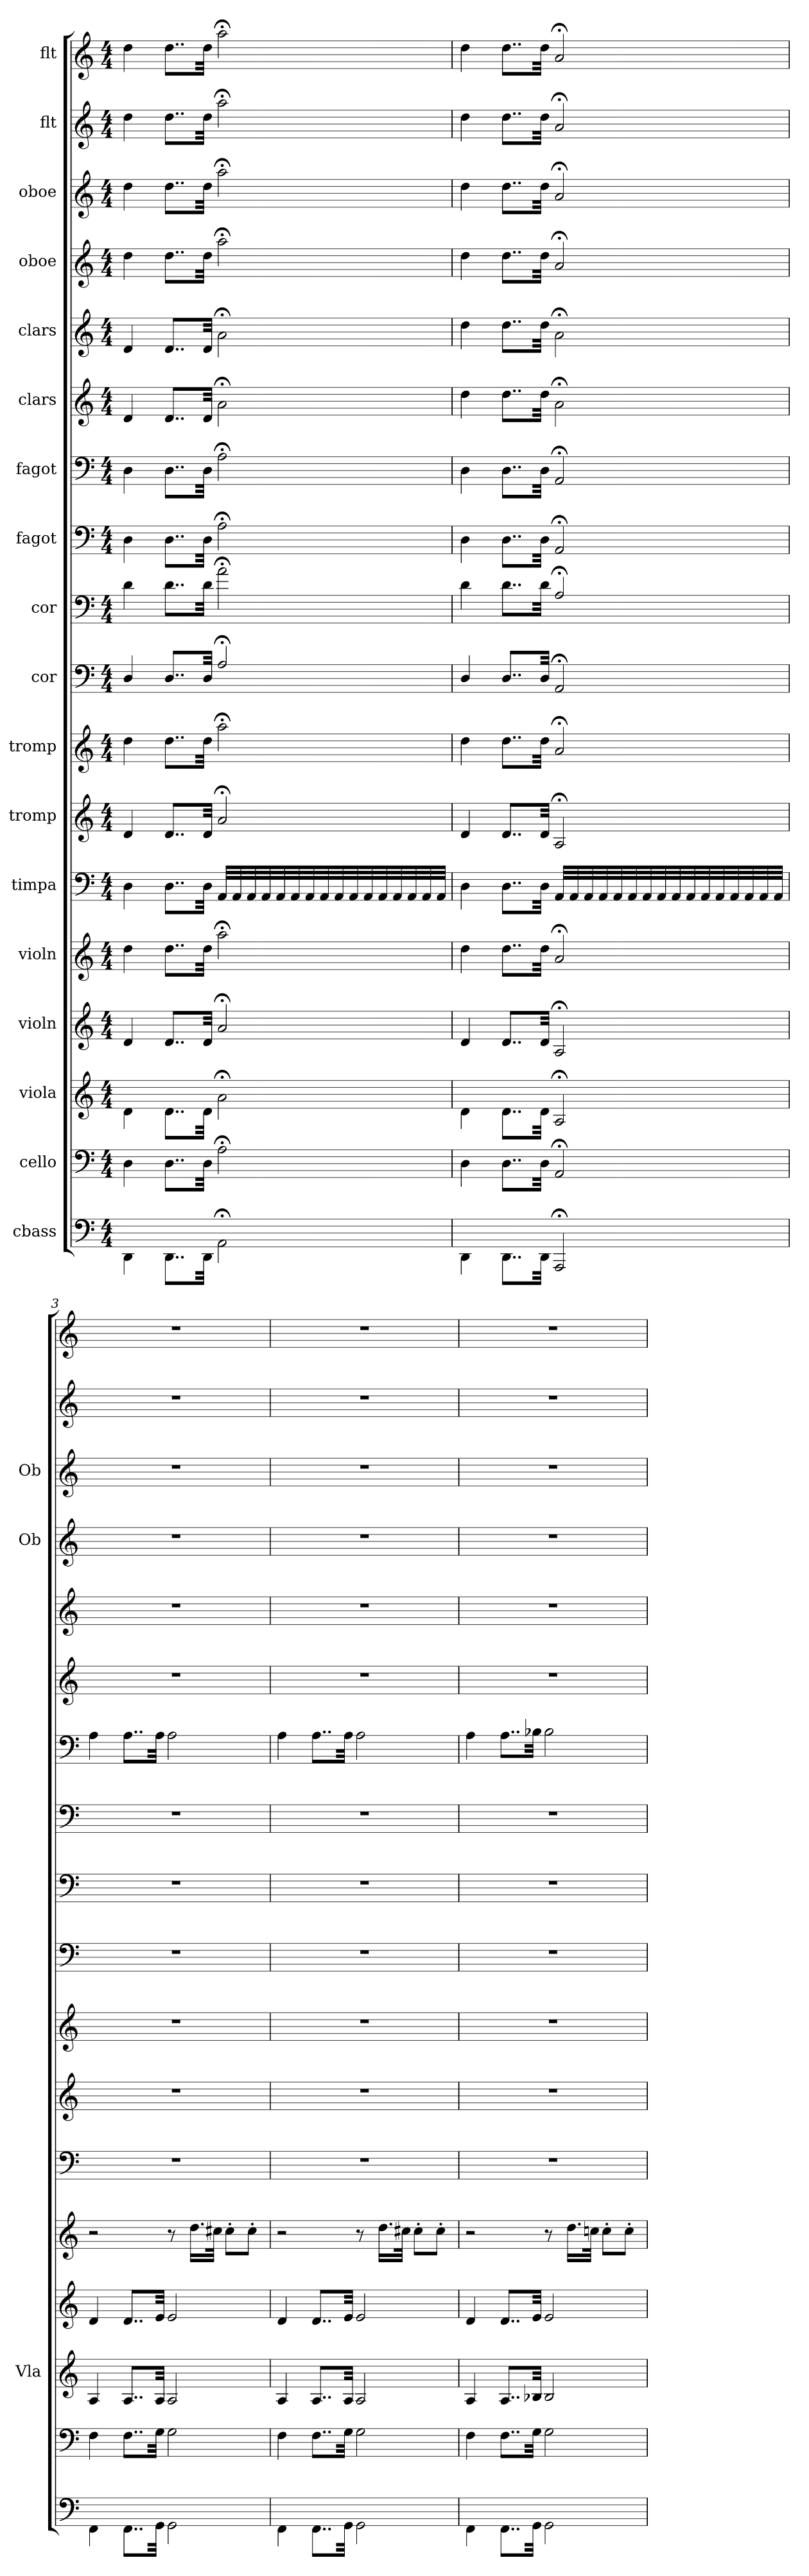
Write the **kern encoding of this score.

**kern	**kern	**kern	**kern	**kern	**kern	**kern	**kern	**kern	**kern	**kern	**kern	**kern	**kern	**kern	**kern	**kern	**kern
*part18	*part17	*part16	*part15	*part14	*part13	*part12	*part11	*part10	*part9	*part8	*part7	*part6	*part5	*part4	*part3	*part2	*part1
*staff18	*staff17	*staff16	*staff15	*staff14	*staff13	*staff12	*staff11	*staff10	*staff9	*staff8	*staff7	*staff6	*staff5	*staff4	*staff3	*staff2	*staff1
*I"cbass	*I"cello	*I"viola	*I"violn	*I"violn	*I"timpa	*I"tromp	*I"tromp	*I"cor	*I"cor	*I"fagot	*I"fagot	*I"clars	*I"clars	*I"oboe	*I"oboe	*I"flt	*I"flt
*	*	*I'Vla	*	*	*	*	*	*	*	*	*	*	*	*I'Ob	*I'Ob	*	*
*	*	*	*	*	*	*	*	*ITrd4c7	*ITrd4c7	*	*	*	*	*	*	*	*
*M4/4	*M4/4	*M4/4	*M4/4	*M4/4	*M4/4	*M4/4	*M4/4	*M4/4	*M4/4	*M4/4	*M4/4	*M4/4	*M4/4	*M4/4	*M4/4	*M4/4	*M4/4
=1	=1	=1	=1	=1	=1	=1	=1	=1	=1	=1	=1	=1	=1	=1	=1	=1	=1
4DD\	4D\	4d\	4d/	4dd\	4D\	4d/	4dd\	4GG/	4G\	4D\	4D\	4d/	4d/	4dd\	4dd\	4dd\	4dd\
8..DD\L	8..D\L	8..d\L	8..d/L	8..dd\L	8..D\L	8..d/L	8..dd\L	8..GG/L	8..G\L	8..D\L	8..D\L	8..d/L	8..d/L	8..dd\L	8..dd\L	8..dd\L	8..dd\L
32DD\Jkk	32D\Jkk	32d\Jkk	32d/Jkk	32dd\Jkk	32D\Jkk	32d/Jkk	32dd\Jkk	32GG/Jkk	32G\Jkk	32D\Jkk	32D\Jkk	32d/Jkk	32d/Jkk	32dd\Jkk	32dd\Jkk	32dd\Jkk	32dd\Jkk
2AA;<\	2A;<\	2a;<\	2a;</	2aa;<\	32AA/LLL	2a;</	2aa;<\	2D;</	2d;<\	2A;<\	2A;<\	2a;<\	2a;<\	2aa;<\	2aa;<\	2aa;<\	2aa;<\
.	.	.	.	.	32AA/	.	.	.	.	.	.	.	.	.	.	.	.
.	.	.	.	.	32AA/	.	.	.	.	.	.	.	.	.	.	.	.
.	.	.	.	.	32AA/	.	.	.	.	.	.	.	.	.	.	.	.
.	.	.	.	.	32AA/	.	.	.	.	.	.	.	.	.	.	.	.
.	.	.	.	.	32AA/	.	.	.	.	.	.	.	.	.	.	.	.
.	.	.	.	.	32AA/	.	.	.	.	.	.	.	.	.	.	.	.
.	.	.	.	.	32AA/	.	.	.	.	.	.	.	.	.	.	.	.
.	.	.	.	.	32AA/	.	.	.	.	.	.	.	.	.	.	.	.
.	.	.	.	.	32AA/	.	.	.	.	.	.	.	.	.	.	.	.
.	.	.	.	.	32AA/	.	.	.	.	.	.	.	.	.	.	.	.
.	.	.	.	.	32AA/	.	.	.	.	.	.	.	.	.	.	.	.
.	.	.	.	.	32AA/	.	.	.	.	.	.	.	.	.	.	.	.
.	.	.	.	.	32AA/	.	.	.	.	.	.	.	.	.	.	.	.
.	.	.	.	.	32AA/	.	.	.	.	.	.	.	.	.	.	.	.
.	.	.	.	.	32AA/JJJ	.	.	.	.	.	.	.	.	.	.	.	.
=2	=2	=2	=2	=2	=2	=2	=2	=2	=2	=2	=2	=2	=2	=2	=2	=2	=2
4DD\	4D\	4d\	4d/	4dd\	4D\	4d/	4dd\	4GG/	4G\	4D\	4D\	4dd\	4dd\	4dd\	4dd\	4dd\	4dd\
8..DD\L	8..D\L	8..d\L	8..d/L	8..dd\L	8..D\L	8..d/L	8..dd\L	8..GG/L	8..G\L	8..D\L	8..D\L	8..dd\L	8..dd\L	8..dd\L	8..dd\L	8..dd\L	8..dd\L
32DD\Jkk	32D\Jkk	32d\Jkk	32d/Jkk	32dd\Jkk	32D\Jkk	32d/Jkk	32dd\Jkk	32GG/Jkk	32G\Jkk	32D\Jkk	32D\Jkk	32dd\Jkk	32dd\Jkk	32dd\Jkk	32dd\Jkk	32dd\Jkk	32dd\Jkk
2AAA;</	2AA;</	2A;</	2A;</	2a;</	32AA/LLL	2A;</	2a;</	2DD;</	2D;</	2AA;</	2AA;</	2a;<\	2a;<\	2a;</	2a;</	2a;</	2a;</
.	.	.	.	.	32AA/	.	.	.	.	.	.	.	.	.	.	.	.
.	.	.	.	.	32AA/	.	.	.	.	.	.	.	.	.	.	.	.
.	.	.	.	.	32AA/	.	.	.	.	.	.	.	.	.	.	.	.
.	.	.	.	.	32AA/	.	.	.	.	.	.	.	.	.	.	.	.
.	.	.	.	.	32AA/	.	.	.	.	.	.	.	.	.	.	.	.
.	.	.	.	.	32AA/	.	.	.	.	.	.	.	.	.	.	.	.
.	.	.	.	.	32AA/	.	.	.	.	.	.	.	.	.	.	.	.
.	.	.	.	.	32AA/	.	.	.	.	.	.	.	.	.	.	.	.
.	.	.	.	.	32AA/	.	.	.	.	.	.	.	.	.	.	.	.
.	.	.	.	.	32AA/	.	.	.	.	.	.	.	.	.	.	.	.
.	.	.	.	.	32AA/	.	.	.	.	.	.	.	.	.	.	.	.
.	.	.	.	.	32AA/	.	.	.	.	.	.	.	.	.	.	.	.
.	.	.	.	.	32AA/	.	.	.	.	.	.	.	.	.	.	.	.
.	.	.	.	.	32AA/	.	.	.	.	.	.	.	.	.	.	.	.
.	.	.	.	.	32AA/JJJ	.	.	.	.	.	.	.	.	.	.	.	.
=3	=3	=3	=3	=3	=3	=3	=3	=3	=3	=3	=3	=3	=3	=3	=3	=3	=3
4FF\	4F\	4A/	4d/	2r	1r	1r	1r	1r	1r	1r	4A\	1r	1r	1r	1r	1r	1r
8..FF\L	8..F\L	8..A/L	8..d/L	.	.	.	.	.	.	.	8..A\L	.	.	.	.	.	.
32GG\Jkk	32G\Jkk	32A/Jkk	32e/Jkk	.	.	.	.	.	.	.	32A\Jkk	.	.	.	.	.	.
2GG\	2G\	2A/	2e/	8r	.	.	.	.	.	.	2A\	.	.	.	.	.	.
.	.	.	.	16.dd\LL	.	.	.	.	.	.	.	.	.	.	.	.	.
.	.	.	.	32cc#\JJk	.	.	.	.	.	.	.	.	.	.	.	.	.
.	.	.	.	8cc#'>\L	.	.	.	.	.	.	.	.	.	.	.	.	.
.	.	.	.	8cc#'>\J	.	.	.	.	.	.	.	.	.	.	.	.	.
=4	=4	=4	=4	=4	=4	=4	=4	=4	=4	=4	=4	=4	=4	=4	=4	=4	=4
4FF\	4F\	4A/	4d/	2r	1r	1r	1r	1r	1r	1r	4A\	1r	1r	1r	1r	1r	1r
8..FF\L	8..F\L	8..A/L	8..d/L	.	.	.	.	.	.	.	8..A\L	.	.	.	.	.	.
32GG\Jkk	32G\Jkk	32A/Jkk	32e/Jkk	.	.	.	.	.	.	.	32A\Jkk	.	.	.	.	.	.
2GG\	2G\	2A/	2e/	8r	.	.	.	.	.	.	2A\	.	.	.	.	.	.
.	.	.	.	16.dd\LL	.	.	.	.	.	.	.	.	.	.	.	.	.
.	.	.	.	32cc#\JJk	.	.	.	.	.	.	.	.	.	.	.	.	.
.	.	.	.	8cc#'>\L	.	.	.	.	.	.	.	.	.	.	.	.	.
.	.	.	.	8cc#'>\J	.	.	.	.	.	.	.	.	.	.	.	.	.
=5	=5	=5	=5	=5	=5	=5	=5	=5	=5	=5	=5	=5	=5	=5	=5	=5	=5
4FF\	4F\	4A/	4d/	2r	1r	1r	1r	1r	1r	1r	4A\	1r	1r	1r	1r	1r	1r
8..FF\L	8..F\L	8..A/L	8..d/L	.	.	.	.	.	.	.	8..A\L	.	.	.	.	.	.
32GG\Jkk	32G\Jkk	32B-/Jkk	32e/Jkk	.	.	.	.	.	.	.	32B-\Jkk	.	.	.	.	.	.
2GG\	2G\	2B-/	2e/	8r	.	.	.	.	.	.	2B-\	.	.	.	.	.	.
.	.	.	.	16.dd\LL	.	.	.	.	.	.	.	.	.	.	.	.	.
.	.	.	.	32ccn\JJk	.	.	.	.	.	.	.	.	.	.	.	.	.
.	.	.	.	8cc'>\L	.	.	.	.	.	.	.	.	.	.	.	.	.
.	.	.	.	8cc'>\J	.	.	.	.	.	.	.	.	.	.	.	.	.
=	=	=	=	=	=	=	=	=	=	=	=	=	=	=	=	=	=
*-	*-	*-	*-	*-	*-	*-	*-	*-	*-	*-	*-	*-	*-	*-	*-	*-	*-
